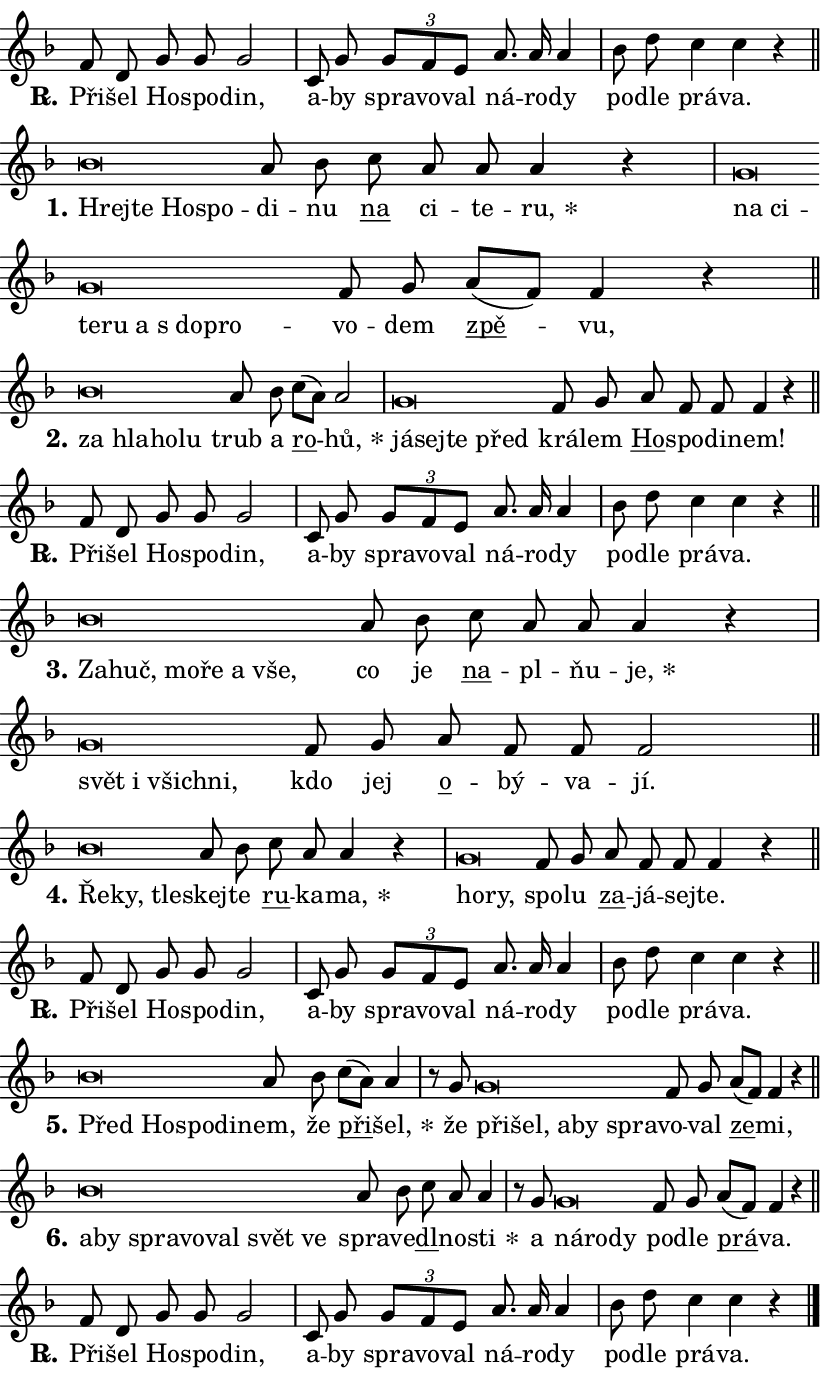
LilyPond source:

\version "2.24.0"
\header { tagline = "" }
\paper {
  indent = 0\cm
  top-margin = 0\cm
  right-margin = 0.13\cm % to fit lyric hyphens
  bottom-margin = 0\cm
  left-margin = 0\cm
  paper-width = 14\cm
  page-breaking = #ly:one-page-breaking
  system-system-spacing.basic-distance = #11
  score-system-spacing.basic-distance = #11
  ragged-last = ##f
}


%% Author: Thomas Morley
%% https://lists.gnu.org/archive/html/lilypond-user/2020-05/msg00002.html
#(define (line-position grob)
"Returns position of @var[grob} in current system:
   @code{'start}, if at first time-step
   @code{'end}, if at last time-step
   @code{'middle} otherwise
"
  (let* ((col (ly:item-get-column grob))
         (ln (ly:grob-object col 'left-neighbor))
         (rn (ly:grob-object col 'right-neighbor))
         (col-to-check-left (if (ly:grob? ln) ln col))
         (col-to-check-right (if (ly:grob? rn) rn col))
         (break-dir-left
           (and
             (ly:grob-property col-to-check-left 'non-musical #f)
             (ly:item-break-dir col-to-check-left)))
         (break-dir-right
           (and
             (ly:grob-property col-to-check-right 'non-musical #f)
             (ly:item-break-dir col-to-check-right))))
        (cond ((eqv? 1 break-dir-left) 'start)
              ((eqv? -1 break-dir-right) 'end)
              (else 'middle))))

#(define (tranparent-at-line-position vctor)
  (lambda (grob)
  "Relying on @code{line-position} select the relevant enry from @var{vctor}.
Used to determine transparency,"
    (case (line-position grob)
      ((end) (not (vector-ref vctor 0)))
      ((middle) (not (vector-ref vctor 1)))
      ((start) (not (vector-ref vctor 2))))))

noteHeadBreakVisibility =
#(define-music-function (break-visibility)(vector?)
"Makes @code{NoteHead}s transparent relying on @var{break-visibility}"
#{
  \override NoteHead.transparent =
    #(tranparent-at-line-position break-visibility)
#})

#(define delete-ledgers-for-transparent-note-heads
  (lambda (grob)
    "Reads whether a @code{NoteHead} is transparent.
If so this @code{NoteHead} is removed from @code{'note-heads} from
@var{grob}, which is supposed to be @code{LedgerLineSpanner}.
As a result ledgers are not printed for this @code{NoteHead}"
    (let* ((nhds-array (ly:grob-object grob 'note-heads))
           (nhds-list
             (if (ly:grob-array? nhds-array)
                 (ly:grob-array->list nhds-array)
                 '()))
           ;; Relies on the transparent-property being done before
           ;; Staff.LedgerLineSpanner.after-line-breaking is executed.
           ;; This is fragile ...
           (to-keep
             (remove
               (lambda (nhd)
                 (ly:grob-property nhd 'transparent #f))
               nhds-list)))
      ;; TODO find a better method to iterate over grob-arrays, similiar
      ;; to filter/remove etc for lists
      ;; For now rebuilt from scratch
      (set! (ly:grob-object grob 'note-heads)  '())
      (for-each
        (lambda (nhd)
          (ly:pointer-group-interface::add-grob grob 'note-heads nhd))
        to-keep))))

squashNotes = {
  \override NoteHead.X-extent = #'(-0.2 . 0.2)
  \override NoteHead.Y-extent = #'(-0.75 . 0)
  \override NoteHead.stencil =
    #(lambda (grob)
       (let ((pos (ly:grob-property grob 'staff-position)))
         (begin
           (if (< pos -7) (display "ERROR: Lower brevis then expected\n") (display ""))
           (if (<= pos -6) ly:text-interface::print ly:note-head::print))))
}
unSquashNotes = {
  \revert NoteHead.X-extent
  \revert NoteHead.Y-extent
  \revert NoteHead.stencil
}

hideNotes = \noteHeadBreakVisibility #begin-of-line-visible
unHideNotes = \noteHeadBreakVisibility #all-visible

% work-around for resetting accidentals
% https://lilypond.org/doc/v2.23/Documentation/notation/displaying-rhythms#unmetered-music
cadenzaMeasure = {
  \cadenzaOff
  \partial 1024 s1024
  \cadenzaOn
}

#(define-markup-command (accent layout props text) (markup?)
  "Underline accented syllable"
  (interpret-markup layout props
    #{\markup \override #'(offset . 4.3) \underline { #text }#}))

responsum = \markup \concat {
  "R" \hspace #-1.05 \path #0.1 #'((moveto 0 0.07) (lineto 0.9 0.8)) \hspace #0.05 "."
}

spaceSize = #0.6828661417322834 % exact space size for TeX Gyre Schola

\layout {
  \context {
    \Staff
    \remove "Time_signature_engraver"
    \override LedgerLineSpanner.after-line-breaking = #delete-ledgers-for-transparent-note-heads
  }
  \context {
    \Lyrics {
      \override LyricSpace.minimum-distance = \spaceSize
      \override LyricText.font-name = #"TeX Gyre Schola"
      \override LyricText.font-size = 1
      \override StanzaNumber.font-name = #"TeX Gyre Schola Bold"
      \override StanzaNumber.font-size = 1
    }
  }
  \context {
    \Score 
    \override NoteHead.text =
      #(lambda (grob) 
        (let ((pos (ly:grob-property grob 'staff-position)))
          #{\markup {
            \combine
              \halign #-0.55 \raise #(if (= pos -6) 0 0.5) \override #'(thickness . 2) \draw-line #'(3.2 . 0)
              \musicglyph "noteheads.sM1"
          }#}))
  }
}

% magnetic-lyrics.ily
%
%   written by
%     Jean Abou Samra <jean@abou-samra.fr>
%     Werner Lemberg <wl@gnu.org>
%
%   adapted by
%     Jiri Hon <jiri.hon@gmail.com>
%
% Version 2022-Apr-15

% https://www.mail-archive.com/lilypond-user@gnu.org/msg149350.html

#(define (Left_hyphen_pointer_engraver context)
   "Collect syllable-hyphen-syllable occurrences in lyrics and store
them in properties.  This engraver only looks to the left.  For
example, if the lyrics input is @code{foo -- bar}, it does the
following.

@itemize @bullet
@item
Set the @code{text} property of the @code{LyricHyphen} grob between
@q{foo} and @q{bar} to @code{foo}.

@item
Set the @code{left-hyphen} property of the @code{LyricText} grob with
text @q{foo} to the @code{LyricHyphen} grob between @q{foo} and
@q{bar}.
@end itemize

Use this auxiliary engraver in combination with the
@code{lyric-@/text::@/apply-@/magnetic-@/offset!} hook."
   (let ((hyphen #f)
         (text #f))
     (make-engraver
      (acknowledgers
       ((lyric-syllable-interface engraver grob source-engraver)
        (set! text grob)))
      (end-acknowledgers
       ((lyric-hyphen-interface engraver grob source-engraver)
        ;(when (not (grob::has-interface grob 'lyric-space-interface))
          (set! hyphen grob)));)
      ((stop-translation-timestep engraver)
       (when (and text hyphen)
         (ly:grob-set-object! text 'left-hyphen hyphen))
       (set! text #f)
       (set! hyphen #f)))))

#(define (lyric-text::apply-magnetic-offset! grob)
   "If the space between two syllables is less than the value in
property @code{LyricText@/.details@/.squash-threshold}, move the right
syllable to the left so that it gets concatenated with the left
syllable.

Use this function as a hook for
@code{LyricText@/.after-@/line-@/breaking} if the
@code{Left_@/hyphen_@/pointer_@/engraver} is active."
   (let ((hyphen (ly:grob-object grob 'left-hyphen #f)))
     (when hyphen
       (let ((left-text (ly:spanner-bound hyphen LEFT)))
         (when (grob::has-interface left-text 'lyric-syllable-interface)
           (let* ((common (ly:grob-common-refpoint grob left-text X))
                  (this-x-ext (ly:grob-extent grob common X))
                  (left-x-ext
                   (begin
                     ;; Trigger magnetism for left-text.
                     (ly:grob-property left-text 'after-line-breaking)
                     (ly:grob-extent left-text common X)))
                  ;; `delta` is the gap width between two syllables.
                  (delta (- (interval-start this-x-ext)
                            (interval-end left-x-ext)))
                  (details (ly:grob-property grob 'details))
                  (threshold (assoc-get 'squash-threshold details 0.2)))
             (when (< delta threshold)
               (let* (;; We have to manipulate the input text so that
                      ;; ligatures crossing syllable boundaries are not
                      ;; disabled.  For languages based on the Latin
                      ;; script this is essentially a beautification.
                      ;; However, for non-Western scripts it can be a
                      ;; necessity.
                      (lt (ly:grob-property left-text 'text))
                      (rt (ly:grob-property grob 'text))
                      (is-space (grob::has-interface hyphen 'lyric-space-interface))
                      (space (if is-space " " ""))
                      (extra-delta (if is-space spaceSize 0))
                      ;; Append new syllable.
                      (ltrt-space (if (and (string? lt) (string? rt))
                                (string-append lt space rt)
                                (make-concat-markup (list lt space rt))))
                      ;; Right-align `ltrt` to the right side.
                      (ltrt-space-markup (grob-interpret-markup
                               grob
                               (make-translate-markup
                                (cons (interval-length this-x-ext) 0)
                                (make-right-align-markup ltrt-space)))))
                 (begin
                   ;; Don't print `left-text`.
                   (ly:grob-set-property! left-text 'stencil #f)
                   ;; Set text and stencil (which holds all collected
                   ;; syllables so far) and shift it to the left.
                   (ly:grob-set-property! grob 'text ltrt-space)
                   (ly:grob-set-property! grob 'stencil ltrt-space-markup)
                   (ly:grob-translate-axis! grob (- (- delta extra-delta)) X))))))))))


#(define (lyric-hyphen::displace-bounds-first grob)
   ;; Make very sure this callback isn't triggered too early.
   (let ((left (ly:spanner-bound grob LEFT))
         (right (ly:spanner-bound grob RIGHT)))
     (ly:grob-property left 'after-line-breaking)
     (ly:grob-property right 'after-line-breaking)
     (ly:lyric-hyphen::print grob)))

squashThreshold = #0.4

\layout {
  \context {
    \Lyrics
    \consists #Left_hyphen_pointer_engraver
    \override LyricText.after-line-breaking =
      #lyric-text::apply-magnetic-offset!
    \override LyricHyphen.stencil = #lyric-hyphen::displace-bounds-first
    \override LyricText.details.squash-threshold = \squashThreshold
    \override LyricHyphen.minimum-distance = 0
    \override LyricHyphen.minimum-length = \squashThreshold
  }
}

squashText = \override LyricText.details.squash-threshold = 9999
unSquashText = \override LyricText.details.squash-threshold = \squashThreshold

leftText = \override LyricText.self-alignment-X = #LEFT
unLeftText = \revert LyricText.self-alignment-X

starOffset = #(lambda (grob) 
                (let ((x_offset (ly:self-alignment-interface::aligned-on-x-parent grob)))
                  (if (= x_offset 0) 0 (+ x_offset 1.2))))

star = #(define-music-function (syllable)(string?)
"Append star separator at the end of a syllable"
#{
  \once \override LyricText.X-offset = #starOffset
  \lyricmode { \markup {
    #syllable
    \override #'((font-name . "TeX Gyre Schola Bold")) \hspace #0.2 \lower #0.65 \larger "*"
  } }
#})

starAccent = #(define-music-function (syllable)(string?)
"Append star separator at the end of a syllable and make accent"
#{
  \once \override LyricText.X-offset = #starOffset
  \lyricmode { \markup {
    \accent #syllable
    \override #'((font-name . "TeX Gyre Schola Bold")) \hspace #0.2 \lower #0.65 \larger "*"
  } }
#})

breath = #(define-music-function (syllable)(string?)
"Append breathing indicator at the end of a syllable"
#{
  \lyricmode { \markup { #syllable "+" } }
#})

optionalBreath = #(define-music-function (syllable)(string?)
"Append optional breathing indicator at the end of a syllable"
#{
  \lyricmode { \markup { #syllable "(+)" } }
#})


\score {
    <<
        \new Voice = "melody" { \cadenzaOn \key f \major \relative { f'8 d g g g2 \cadenzaMeasure \bar "|" c,8 g' \tuplet 3/2 { g[ f e] } a8. a16 a4 \cadenzaMeasure \bar "|" bes8 d c4 c r \cadenzaMeasure \bar "||" \break } }
        \new Lyrics \lyricsto "melody" { \lyricmode { \set stanza = \responsum
Při -- šel Ho -- spo -- din, a -- by spra -- vo -- val ná -- ro -- dy po -- dle prá -- va. } }
    >>
    \layout {}
}

\score {
    <<
        \new Voice = "melody" { \cadenzaOn \key f \major \relative { \squashNotes bes'\breve*1/16 \hideNotes \breve*1/16 \bar "" \breve*1/16 \breve*1/16 \bar "" \unHideNotes \unSquashNotes a8 bes \bar "" c a a a4 r \cadenzaMeasure \bar "|" \squashNotes g\breve*1/16 \hideNotes \breve*1/16 \bar "" \breve*1/16 \bar "" \breve*1/16 \bar "" \breve*1/16 \bar "" \breve*1/16 \breve*1/16 \bar "" \unHideNotes \unSquashNotes f8 g \bar "" a[( f)] f4 r \cadenzaMeasure \bar "||" \break } }
        \new Lyrics \lyricsto "melody" { \lyricmode { \set stanza = "1."
\leftText Hrej -- \squashText te Ho -- spo -- \unLeftText \unSquashText di -- nu \markup \accent na ci -- te -- \star ru, \leftText na \squashText ci -- te -- ru a "s do" -- pro -- \unLeftText \unSquashText vo -- dem \markup \accent zpě -- vu, } }
    >>
    \layout {}
}

\score {
    <<
        \new Voice = "melody" { \cadenzaOn \key f \major \relative { \squashNotes bes'\breve*1/16 \hideNotes \breve*1/16 \bar "" \breve*1/16 \breve*1/16 \bar "" \unHideNotes \unSquashNotes a8 bes \bar "" c[( a)] a2 \cadenzaMeasure \bar "|" \squashNotes g\breve*1/16 \hideNotes \breve*1/16 \bar "" \breve*1/16 \breve*1/16 \bar "" \unHideNotes \unSquashNotes f8 g \bar "" a f f f4 r \cadenzaMeasure \bar "||" \break } }
        \new Lyrics \lyricsto "melody" { \lyricmode { \set stanza = "2."
\leftText za \squashText hla -- ho -- lu \unLeftText \unSquashText trub a \markup \accent ro -- \star hů, \leftText já -- \squashText sej -- te před \unLeftText \unSquashText krá -- lem \markup \accent Ho -- spo -- di -- nem! } }
    >>
    \layout {}
}

\score {
    <<
        \new Voice = "melody" { \cadenzaOn \key f \major \relative { f'8 d g g g2 \cadenzaMeasure \bar "|" c,8 g' \tuplet 3/2 { g[ f e] } a8. a16 a4 \cadenzaMeasure \bar "|" bes8 d c4 c r \cadenzaMeasure \bar "||" \break } }
        \new Lyrics \lyricsto "melody" { \lyricmode { \set stanza = \responsum
Při -- šel Ho -- spo -- din, a -- by spra -- vo -- val ná -- ro -- dy po -- dle prá -- va. } }
    >>
    \layout {}
}

\score {
    <<
        \new Voice = "melody" { \cadenzaOn \key f \major \relative { \squashNotes bes'\breve*1/16 \hideNotes \breve*1/16 \bar "" \breve*1/16 \bar "" \breve*1/16 \bar "" \breve*1/16 \breve*1/16 \bar "" \unHideNotes \unSquashNotes a8 bes \bar "" c a a a4 r \cadenzaMeasure \bar "|" \squashNotes g\breve*1/16 \hideNotes \breve*1/16 \bar "" \breve*1/16 \breve*1/16 \bar "" \unHideNotes \unSquashNotes f8 g \bar "" a f f f2 \cadenzaMeasure \bar "||" \break } }
        \new Lyrics \lyricsto "melody" { \lyricmode { \set stanza = "3."
\leftText Za -- \squashText huč, mo -- ře a vše, \unLeftText \unSquashText co je \markup \accent na -- pl -- ňu -- \star je, \leftText svět \squashText i všich -- ni, \unLeftText \unSquashText kdo jej \markup \accent o -- bý -- va -- jí. } }
    >>
    \layout {}
}

\score {
    <<
        \new Voice = "melody" { \cadenzaOn \key f \major \relative { \squashNotes bes'\breve*1/16 \hideNotes \breve*1/16 \breve*1/16 \bar "" \unHideNotes \unSquashNotes a8 bes \bar "" c a a4 r \cadenzaMeasure \bar "|" \squashNotes g\breve*1/16 \hideNotes \breve*1/16 \bar "" \unHideNotes \unSquashNotes f8 g \bar "" a f f f4 r \cadenzaMeasure \bar "||" \break } }
        \new Lyrics \lyricsto "melody" { \lyricmode { \set stanza = "4."
\leftText Ře -- \squashText ky, tle -- \unLeftText \unSquashText skej -- te \markup \accent ru -- ka -- \star ma, \leftText ho -- \squashText ry, \unLeftText \unSquashText spo -- lu \markup \accent za -- já -- sej -- te. } }
    >>
    \layout {}
}

\score {
    <<
        \new Voice = "melody" { \cadenzaOn \key f \major \relative { f'8 d g g g2 \cadenzaMeasure \bar "|" c,8 g' \tuplet 3/2 { g[ f e] } a8. a16 a4 \cadenzaMeasure \bar "|" bes8 d c4 c r \cadenzaMeasure \bar "||" \break } }
        \new Lyrics \lyricsto "melody" { \lyricmode { \set stanza = \responsum
Při -- šel Ho -- spo -- din, a -- by spra -- vo -- val ná -- ro -- dy po -- dle prá -- va. } }
    >>
    \layout {}
}

\score {
    <<
        \new Voice = "melody" { \cadenzaOn \key f \major \relative { \squashNotes bes'\breve*1/16 \hideNotes \breve*1/16 \bar "" \breve*1/16 \breve*1/16 \bar "" \unHideNotes \unSquashNotes a8 bes \bar "" c[( a)] a4 \cadenzaMeasure \bar "|" r8 g8 \squashNotes g\breve*1/16 \hideNotes \breve*1/16 \bar "" \breve*1/16 \bar "" \breve*1/16 \breve*1/16 \bar "" \unHideNotes \unSquashNotes f8 g \bar "" a[( f)] f4 r \cadenzaMeasure \bar "||" \break } }
        \new Lyrics \lyricsto "melody" { \lyricmode { \set stanza = "5."
\leftText Před \squashText Ho -- spo -- di -- \unLeftText \unSquashText nem, že \markup \accent při -- \star šel, že \leftText při -- \squashText šel, a -- by spra -- \unLeftText \unSquashText vo -- val \markup \accent ze -- mi, } }
    >>
    \layout {}
}

\score {
    <<
        \new Voice = "melody" { \cadenzaOn \key f \major \relative { \squashNotes bes'\breve*1/16 \hideNotes \breve*1/16 \bar "" \breve*1/16 \bar "" \breve*1/16 \bar "" \breve*1/16 \bar "" \breve*1/16 \breve*1/16 \bar "" \unHideNotes \unSquashNotes a8 bes \bar "" c a a4 \cadenzaMeasure \bar "|" r8 g8 \squashNotes g\breve*1/16 \hideNotes \breve*1/16 \breve*1/16 \bar "" \unHideNotes \unSquashNotes f8 g \bar "" a[( f)] f4 r \cadenzaMeasure \bar "||" \break } }
        \new Lyrics \lyricsto "melody" { \lyricmode { \set stanza = "6."
\leftText a -- \squashText by spra -- vo -- val svět ve \unLeftText \unSquashText spra -- ve -- \markup \accent dl -- no -- \star sti a \leftText ná -- \squashText ro -- dy \unLeftText \unSquashText po -- dle \markup \accent prá -- va. } }
    >>
    \layout {}
}

\score {
    <<
        \new Voice = "melody" { \cadenzaOn \key f \major \relative { f'8 d g g g2 \cadenzaMeasure \bar "|" c,8 g' \tuplet 3/2 { g[ f e] } a8. a16 a4 \cadenzaMeasure \bar "|" bes8 d c4 c r \cadenzaMeasure \bar "||" \break } \bar "|." }
        \new Lyrics \lyricsto "melody" { \lyricmode { \set stanza = \responsum
Při -- šel Ho -- spo -- din, a -- by spra -- vo -- val ná -- ro -- dy po -- dle prá -- va. } }
    >>
    \layout {}
}
